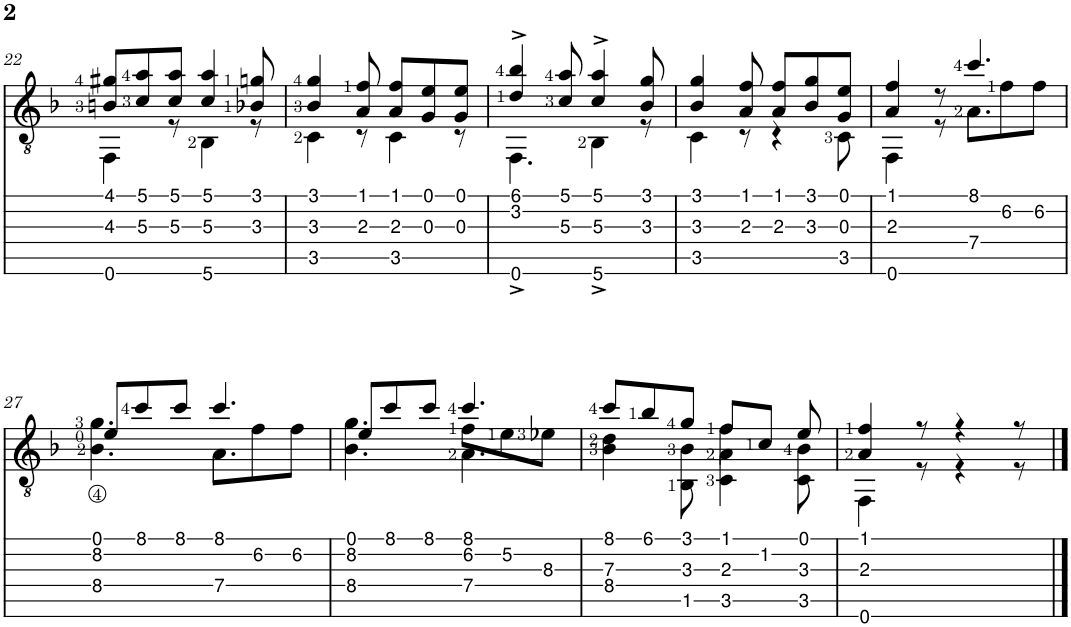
**kern	**kern
*part1	*part1
*staff2	*staff1
*I"Classical Guitar	*
!!LO:PB:g=z
*	*clefGv2
*k[b-]	*k[b-]
*F:	*F:
*M6/8	*M6/8
=22	=22
*^	*^
8Bn\ 8g#X\L	4FF	8Bn/ 8g#X/L	4FF\
8c\ 8a\	.	8c/ 8a/	.
8c\ 8a\J	8r	8c/ 8a/J	8r
4c 4a	4BB-	4c/ 4a/	4BB-\
8B-X 8gn	8r	8B-X/ 8gn/	8r
=23	=23	=23	=23
4B- 4g	4C	4B-/ 4g/	4C\
8A 8f	8r	8A/ 8f/	8r
8A\ 8f\L	4C	8A/ 8f/L	4C\
8G\ 8e\	.	8G/ 8e/	.
8G\ 8e\J	8r	8G/ 8e/J	8r
=24	=24	=24	=24
4d^ 4b-^	4.FF	4d/^ 4b-/^	4.FF\
8c 8a	.	8c/ 8a/	.
4c^ 4a^	4BB-	4c/^ 4a/^	4BB-\
8B- 8g	8r	8B-/ 8g/	8r
=25	=25	=25	=25
4B- 4g	4C	4B-/ 4g/	4C\
8A 8f	8r	8A/ 8f/	8r
8A\ 8f\L	4r	8A/ 8f/L	4r
8B-\ 8g\	.	8B-/ 8g/	.
8G\ 8e\J	8C	8G/ 8e/J	8C\
=26	=26	=26	=26
*	*^	*	*^
4A 4f	4.ryy	4FF	4A/ 4f/	4.ryy	4FF\
8r	.	8r	8r	.	8r
4.cc	8AL	4.A	4.cc/	8A\L	4.A\
.	8f	.	.	8f\	.
.	8fJ	.	.	8f\J	.
!!LO:LB:g=z	!!	!!
=27	=27	=27	=27	=27	=27
8eL	4.ryy	4.B- 4.g	8e/L	4.ryy	4.B-\ 4.g\
8cc	.	.	8cc/	.	.
8ccJ	.	.	8cc/J	.	.
4.cc	8AL	4.A	4.cc/	8A\L	4.A\
.	8f	.	.	8f\	.
.	8fJ	.	.	8f\J	.
=28	=28	=28	=28	=28	=28
8eL	4.ryy	4.B- 4.g	8e/L	4.ryy	4.B-\ 4.g\
8cc	.	.	8cc/	.	.
8ccJ	.	.	8cc/J	.	.
4.cc	8fL	4.A	4.cc/	8f\L	4.A\
.	8e	.	.	8e\	.
.	8e-XJ	.	.	8e-X\J	.
=29	=29	=29	=29	=29	=29
8ccL	4.ryy	4B- 4d	8cc/L	4.ryy	4B-\ 4d\
8b-	.	.	8b-/	.	.
8gJ	.	8BB- 8B-	8g/J	.	8BB-\ 8B-\
4f	8fL	4C 4A	4f\	8f/L	4C\ 4A\
.	8cJ	.	.	8c/J	.
8e	8ryy	8C 8B-	8e/	8ryy	8C\ 8B-\
*	*v	*v	*	*	*
*	*	*	*v	*v
=30	=30	=30	=30
4A 4f	4FF	4A/ 4f/	4FF\
8r	8r	8r	8r
4r	4r	4r	4r
8r	8r	8r	8r
*v	*v	*	*
*	*v	*v
==	==
*-	*-
